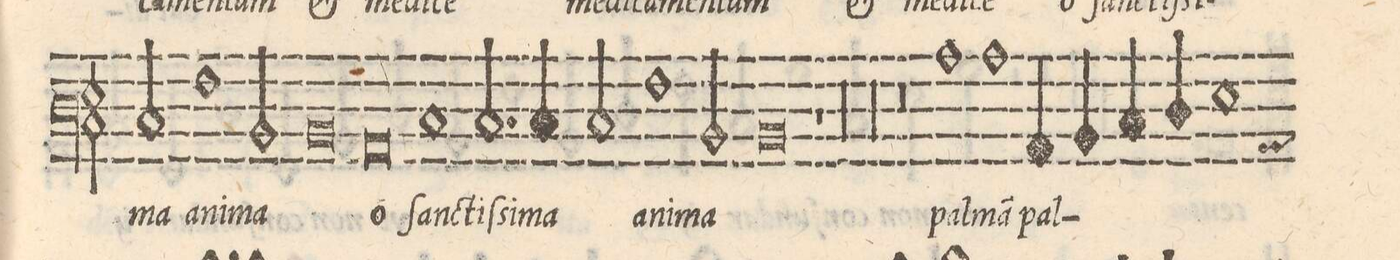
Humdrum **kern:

**kern	**text
*I"Basso	*
*clefF3	*
*k[]	*
*met(C|)	*
*M2/1	*
2E/	-ma
1A\	a-
=44-	=44-
2D/	-ni-
0D	-ma
=45-	=45-
0C	o
=46-	=46-
1E	ſan-
=47-	=47-
2.E/	-ctiſ-
4E/	-si-
2E/	-ma
1A\	a-
=48-	=48-
2D/	-ni-
0D	-ma
=49-	=49-
1r	.
=50-	=50-
0r	.
=51-	=51-
0r	.
=52-	=52-
0r	.
=53-	=53-
0r	.
=54-	=54-
0r	.
=55-	=55-
1c	pal-
1c	-ma(m)
=56-	=56-
4C/	pal-
4D/	.
4E/	.
4F/	.
1G	.
*-	*-
